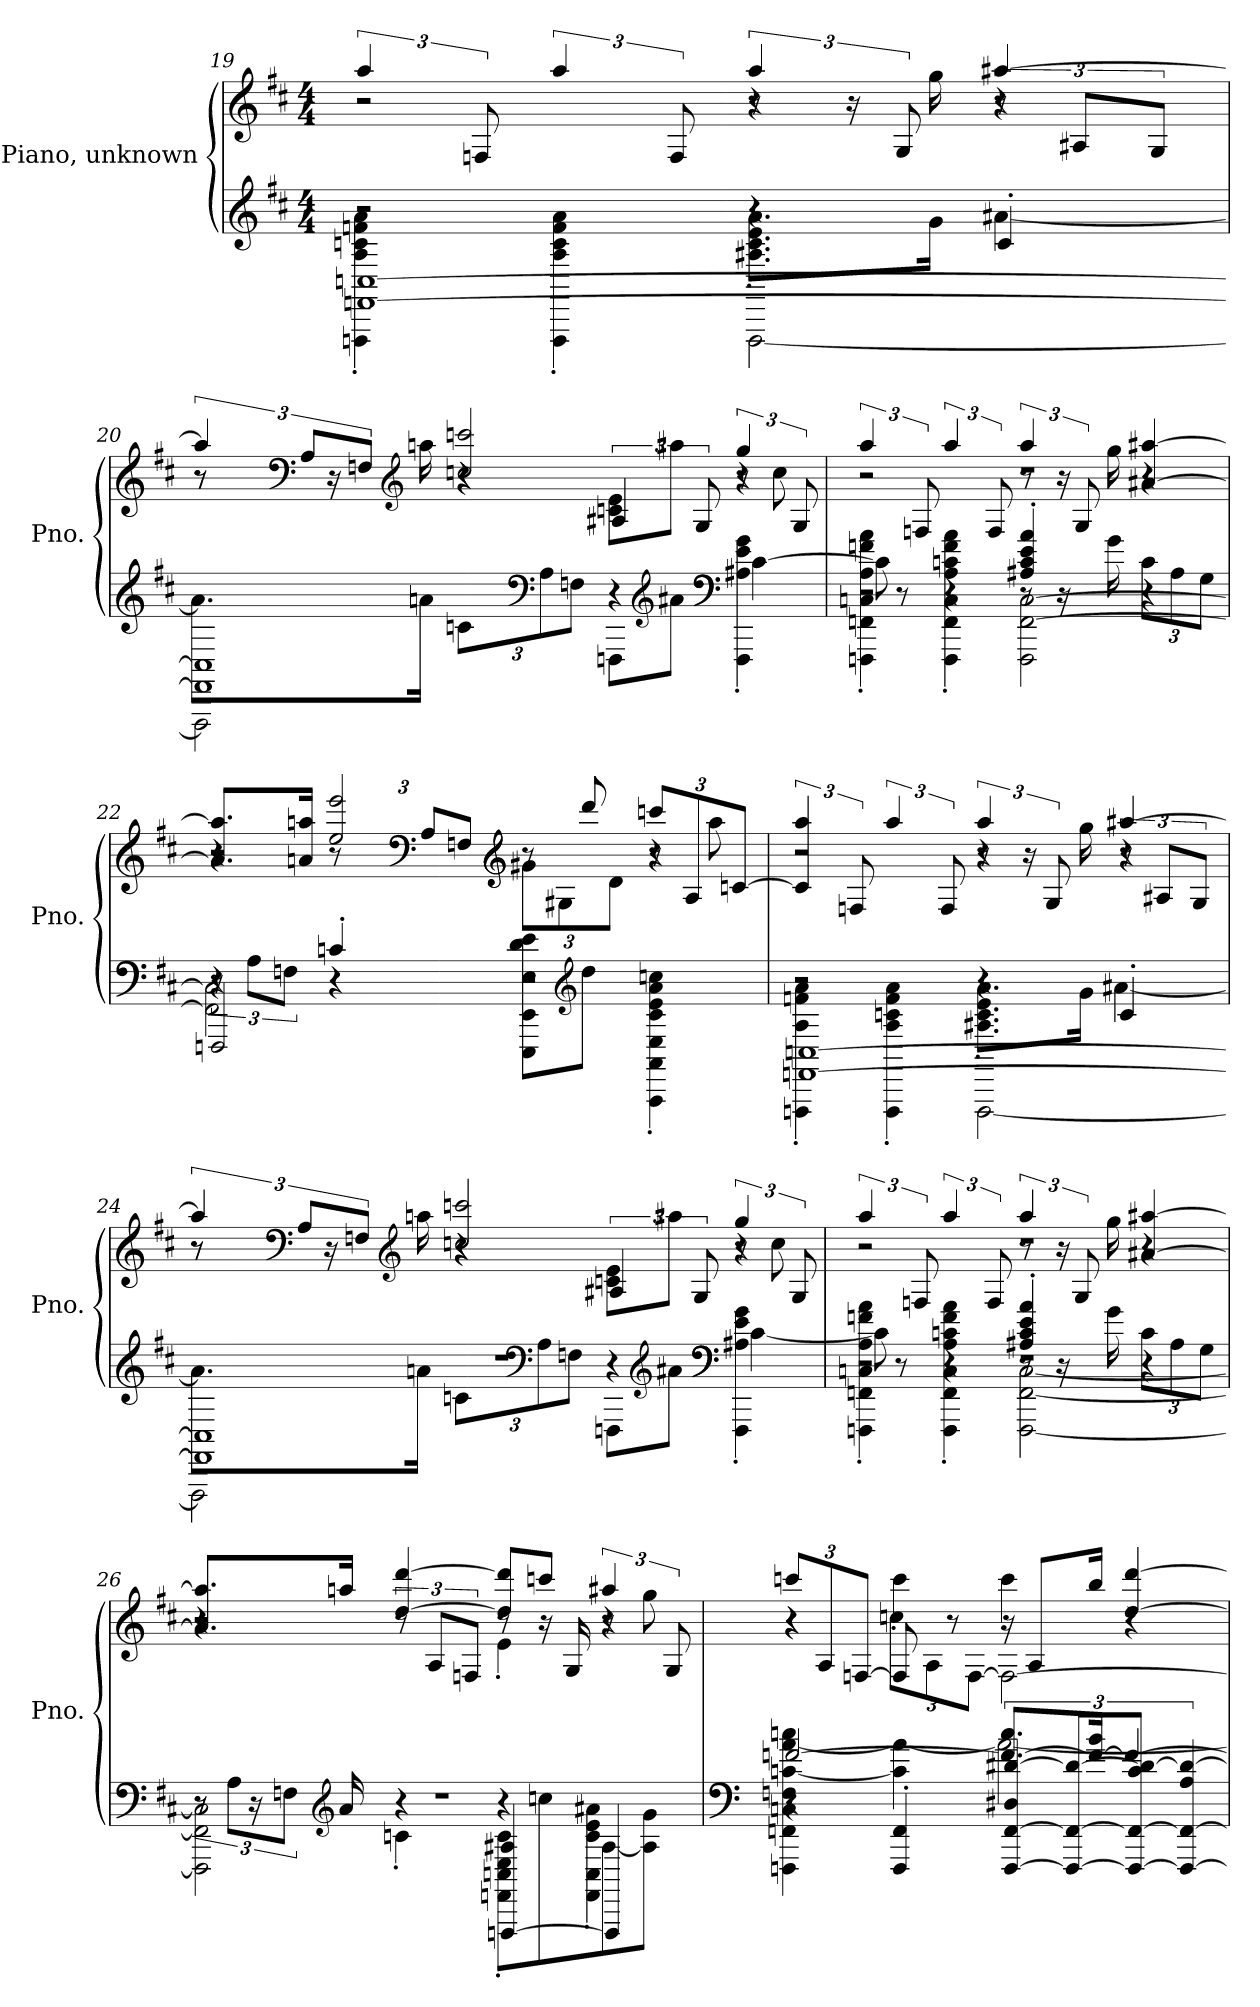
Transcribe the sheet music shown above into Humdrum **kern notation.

**kern	**kern
*part1	*part1
*staff2	*staff1
*I"Piano, unknown	*
*I'Pno.	*
!!LO:LB:g=z
*clefG2	*clefG2
*k[f#c#]	*k[f#c#]
*M4/4	*M4/4
=19	=19
*^	*^
*	*^	*	*^
*	*	*^	*	*	*
[1FFn [1Cn	4FFFn\' 4A\' 4cn\' 4fn\' 4a\'	2r	2r	2r	2r	6aa/
.	.	.	.	.	.	12Fn/
.	4FFF\' 4A\' 4c\' 4f\' 4a\'	.	.	.	.	6aa/
.	.	.	.	.	.	12F/
.	8.A#X\' 8.c\' 8.e\' 8.a\'L	4r	[2FFF\	4r	8r	6aa/
.	.	.	.	.	16r	.
.	.	.	.	.	.	12G/
.	16g\Jk	.	.	.	16gg\	.
.	[4a#X\	4c'/	.	[4aa#X/	4r	12r
.	.	.	.	.	.	12A#X/L
.	.	.	.	.	.	12G/J
*	*	*v	*v	*	*	*
=20	=20	=20	=20	=20	=20
1FF] 1C]	8.a#\L]	2FFF\]	4aa#/]	8r	12r
*	*	*	*clefF4	*	*
.	.	.	.	.	12A/L
.	.	.	.	16r	.
.	.	.	.	.	12Fn/J
*	*	*	*clefG2	*	*
.	16an\Jk	.	.	16aan\	.
*	*Xbrackettup	*	*	*	*
.	12cn\L	.	2ccn/ 2cccn/	4r	4r
*clefF4	*	*	*	*	*
.	12A\	.	.	.	.
.	12Fn\J	.	.	.	.
.	8FFFn\L	4r	.	8cn\ 8e\L	6A#X/
*clefG2	*	*	*	*	*
.	8a#X\J	.	.	8aa#X\J	.
.	.	.	.	.	12G/
*clefF4	*	*	*	*	*
.	4FFF\' 4A#X\' 4e\' 4g\'	[4c\	4r	8r	6gg/
.	.	.	.	8cc\	.
.	.	.	.	.	12G/
!!LO:LB:g=z	!!	!!
=21	=21	=21	=21	=21	=21
2r	4FFFn\' 4FFn\' 4Cn\' 4A\' 4fn\' 4a\'	8c\]	1r	2r	6aa/
.	.	8r	.	.	.
.	.	.	.	.	12Fn/
.	4FFF\' 4FF\' 4C\' 4A\' 4cn\' 4f\' 4a\'	4r	.	.	6aa/
.	.	.	.	.	12F/
4A#X/' 4c/' 4e/' 4a/'	8r	2FFF\ [2FF\ [2C\	.	8r	6aa/
.	16r	.	.	16r	.
.	.	.	.	.	12G/
.	16g\	.	.	16gg\	.
4r	12c\L	.	.	4r	[4a#X/ [4aa#X/
.	12A#\	.	.	.	.
.	12G\J	.	.	.	.
*	*v	*v	*	*	*
=22	=22	=22	=22	=22
*	*brackettup	*	*	*
*^	*^	*	*	*
4r	12r	2FFFn/	2FF\] 2C\]	4r	2r	8.a#/] 8.aa#/]L
.	12A\L	.	.	.	.	.
.	12Fn\J	.	.	.	.	.
.	.	.	.	.	.	16an/ 16aan/Jk
4cn'/	4r	.	.	2ee/ 2eee/	.	12r
*	*	*	*	*clefF4	*	*
.	.	.	.	.	.	12A/L
.	.	.	.	.	.	12Fn/J
*	*	*	*	*clefG2	*	*
*	*	*	*	*	*Xbrackettup	*
2r	8EEE\ 8EE\ 8E\ 8d\ 8e\L	2r	2r	.	12g#X\L	8r
.	.	.	.	.	12G#X\	.
*clefG2	*	*	*	*	*	*
.	8dd\J	.	.	.	.	8ddd/
.	.	.	.	.	12d\J	.
.	4AAA\' 4AA\' 4E\' 4c\' 4e\' 4a\' 4ccn\'	.	.	4r	8r	12cccn/L
.	.	.	.	.	.	12A/
.	.	.	.	.	8aa\	.
.	.	.	.	.	.	[12cn/J
!!LO:PB:g=z	!!	!!
=23	=23	=23	=23	=23	=23	=23
*	*	*	*	*	*	*brackettup
2r	4FFFn\' 4A\' 4fn\' 4a\'	[1FFn [1Cn	2r	2r	2r	6c/] 6aa/
.	.	.	.	.	.	12Fn/
.	4FFF\' 4A\' 4cn\' 4f\' 4a\'	.	.	.	.	6aa/
.	.	.	.	.	.	12F/
4r	8.A#X\' 8.c\' 8.e\' 8.a\'L	.	[2FFF\	4r	8r	6aa/
.	.	.	.	.	16r	.
.	.	.	.	.	.	12G/
.	16g\Jk	.	.	.	16gg\	.
4c'/	[4a#X\	.	.	[4aa#X/	4r	12r
.	.	.	.	.	.	12A#X/L
.	.	.	.	.	.	12G/J
=24	=24	=24	=24	=24	=24	=24
1r	8.a#\L]	1FF] 1C]	2FFF\]	4aa#/]	8r	12r
*	*	*	*	*clefF4	*	*
.	.	.	.	.	.	12A/L
.	.	.	.	.	16r	.
.	.	.	.	.	.	12Fn/J
*	*	*	*	*clefG2	*	*
.	16an\Jk	.	.	.	16aan\	.
*	*Xbrackettup	*	*	*	*	*
.	12cn\L	.	.	2ccn/ 2cccn/	4r	4r
*clefF4	*	*	*	*	*	*
.	12A\	.	.	.	.	.
.	12Fn\J	.	.	.	.	.
.	8FFFn\L	.	4r	.	8cn\ 8e\L	6A#X/
*clefG2	*	*	*	*	*	*
.	8a#X\J	.	.	.	8aa#X\J	.
.	.	.	.	.	.	12G/
*clefF4	*	*	*	*	*	*
.	4FFF\' 4A#X\' 4e\' 4g\'	.	[4c\	4r	8r	6gg/
.	.	.	.	.	8cc\	.
.	.	.	.	.	.	12G/
!!LO:LB:g=z	!!	!!
=25	=25	=25	=25	=25	=25	=25
1r	4FFFn\' 4FFn\' 4Cn\' 4A\' 4fn\' 4a\'	2r	8c\]	1r	2r	6aa/
.	.	.	8r	.	.	.
.	.	.	.	.	.	12Fn/
.	4FFF\' 4FF\' 4C\' 4A\' 4cn\' 4f\' 4a\'	.	4r	.	.	6aa/
.	.	.	.	.	.	12F/
.	8r	4A#X/' 4c/' 4e/' 4a/'	[2FFF\ [2FF\ [2C\	.	8r	6aa/
.	16r	.	.	.	16r	.
.	.	.	.	.	.	12G/
.	16g\	.	.	.	16gg\	.
.	12c\L	4r	.	.	4r	[4a#X/ [4aa#X/
.	12A#\	.	.	.	.	.
.	12G\J	.	.	.	.	.
=26	=26	=26	=26	=26	=26	=26
*	*brackettup	*	*	*	*	*
1r	12r	8r	2FFF\] 2FF\] 2C\]	4r	2r	8.a#/] 8.aa#/]L
.	12A\L	.	.	.	.	.
.	.	16r	.	.	.	.
.	12Fn\J	.	.	.	.	.
*clefG2	*	*	*	*	*	*
.	.	16a/	.	.	.	16aan/Jk
.	4cn'\	4r	.	[4dd/ [4ddd/	.	12r
.	.	.	.	.	.	12A/L
.	.	.	.	.	.	12Fn/J
.	8FFn\' 8Cn\' 8E\' 8c\'L	[4FFFn/ 4A#X/	4r	8dd/] 8ddd/]L	4e'\	8r
.	8ccn\	.	.	8cccn/J	.	16r
.	.	.	.	.	.	16G/
.	[8A#\	4FFF/]	4FF\' 4C\' 4c\' 4e\' 4a#X\'	4r	8r	6aa#X/
.	8A#\] 8g\J	.	.	.	8gg\	.
.	.	.	.	.	.	12G/
*v	*v	*v	*v	*	*	*
!!LO:LB:g=z	!!	!!
=27	=27	=27	=27
*clefF4	*	*	*
*^	*	*	*
*	*^	*	*	*
*	*	*	*Xbrackettup	*	*
[2fn/	4FFFn\ 4FFn\ 4Cn\ 4Fn\ [4cn\ [4a\ 4ccn\	4r	12cccn/L	4r	4r
.	.	.	12A/	.	.
.	.	.	[12Fn/J	.	.
.	4c\] 4a\_	4FFF/' 4FF/'	8F/]	4ccc'\	12ccn\L
.	.	.	.	.	12A\
.	.	.	8r	.	.
.	.	.	.	.	[12F\J
8.f/_ 8.cc/L	2a\_	[6FFF/ [6FF/ 6D#X/ [6d#X/	16r	4ccc\	2F\_
.	.	.	8A/L	.	.
.	.	12FFF/_ 12FF/_ 12d#/_L	.	.	.
16f/_ 16b/Jk	.	.	16bb/Jk	.	.
4f/_	.	12FFF/_ 12FF/_ 12c/ 12d#/_J	[4dd/ [4ddd/	4r	.
.	.	6FFF/_ 6FF/_ 6A/ 6d#/_	.	.	.
*v	*v	*v	*	*	*
*	*v	*v	*v
=	=
*-	*-
